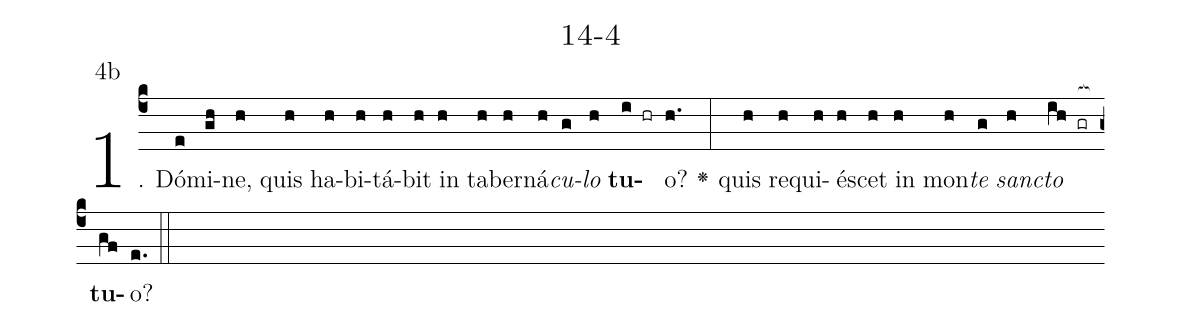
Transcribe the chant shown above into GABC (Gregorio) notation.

name: 14-4;
annotation: 4b;
%%
(c4)1. Dó(e)mi(gh)ne,(h) quis(h) ha(h)bi(h)tá(h)bit(h) in(h) ta(h)ber(h)ná(h)<i>cu</i>(g)<i>lo</i>(h) <b>tu</b>(i hr)o?(h.) <v>\greheightstar</v>(:) quis(h) re(h)qui(h)é(h)scet(h) in(h) mon(h)<i>te</i>(g) <i>san</i>(h)<i>cto</i>(ih gr[ocb:1{]) <b>tu</b>(gf[ocb:0}])o?(e.) (::)
